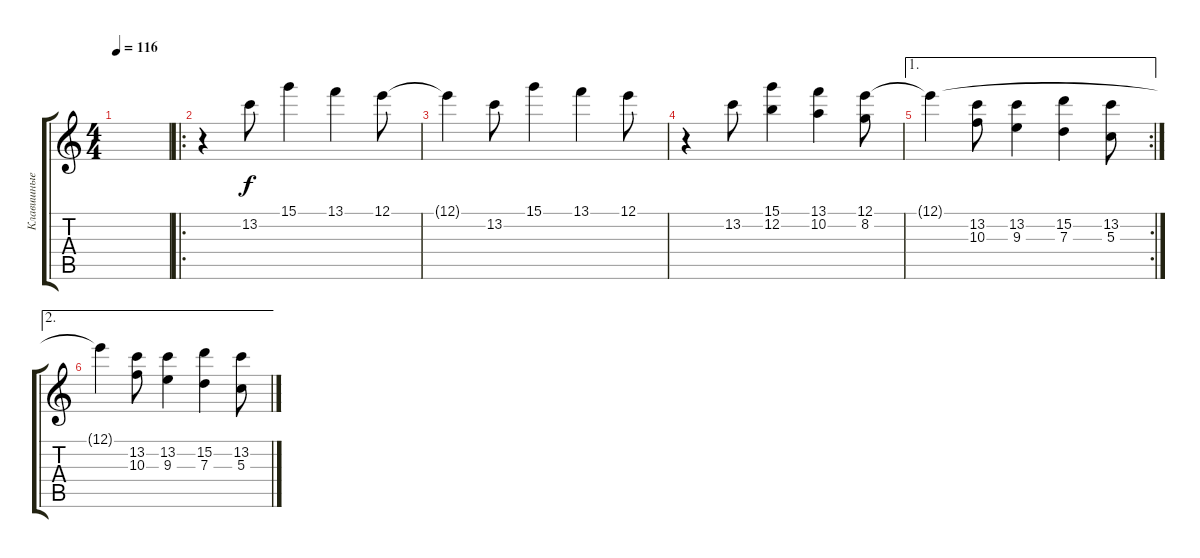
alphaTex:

\track ("Клавишные" "Клавишные") {instrument acousticguitarsteel}
\staff {score tabs}
\tuning (E4 B3 G3 D3 A2 E2) {hide}
\ts (4 4)
\tempo 116
\clef g2
\ks c
|
\ro
r.4{instrument acousticgrandpiano} 13.2.8 15.1.4 13.1.4 12.1.8 |
12.1{t}.4 13.2.8 15.1.4 13.1.4 12.1.8 |
r.4 13.2.8 (15.1 12.2).4 (13.1 10.2).4 (12.1 8.2).8 |
\ae 1
\rc 2
12.1{t}.4 (13.2 10.3).8 (13.2 9.3).4 (15.2 7.3).4 (13.2 5.3).8 |
\ae 2
12.1{t}.4 (13.2 10.3).8 (13.2 9.3).4 (15.2 7.3).4 (13.2 5.3).8
